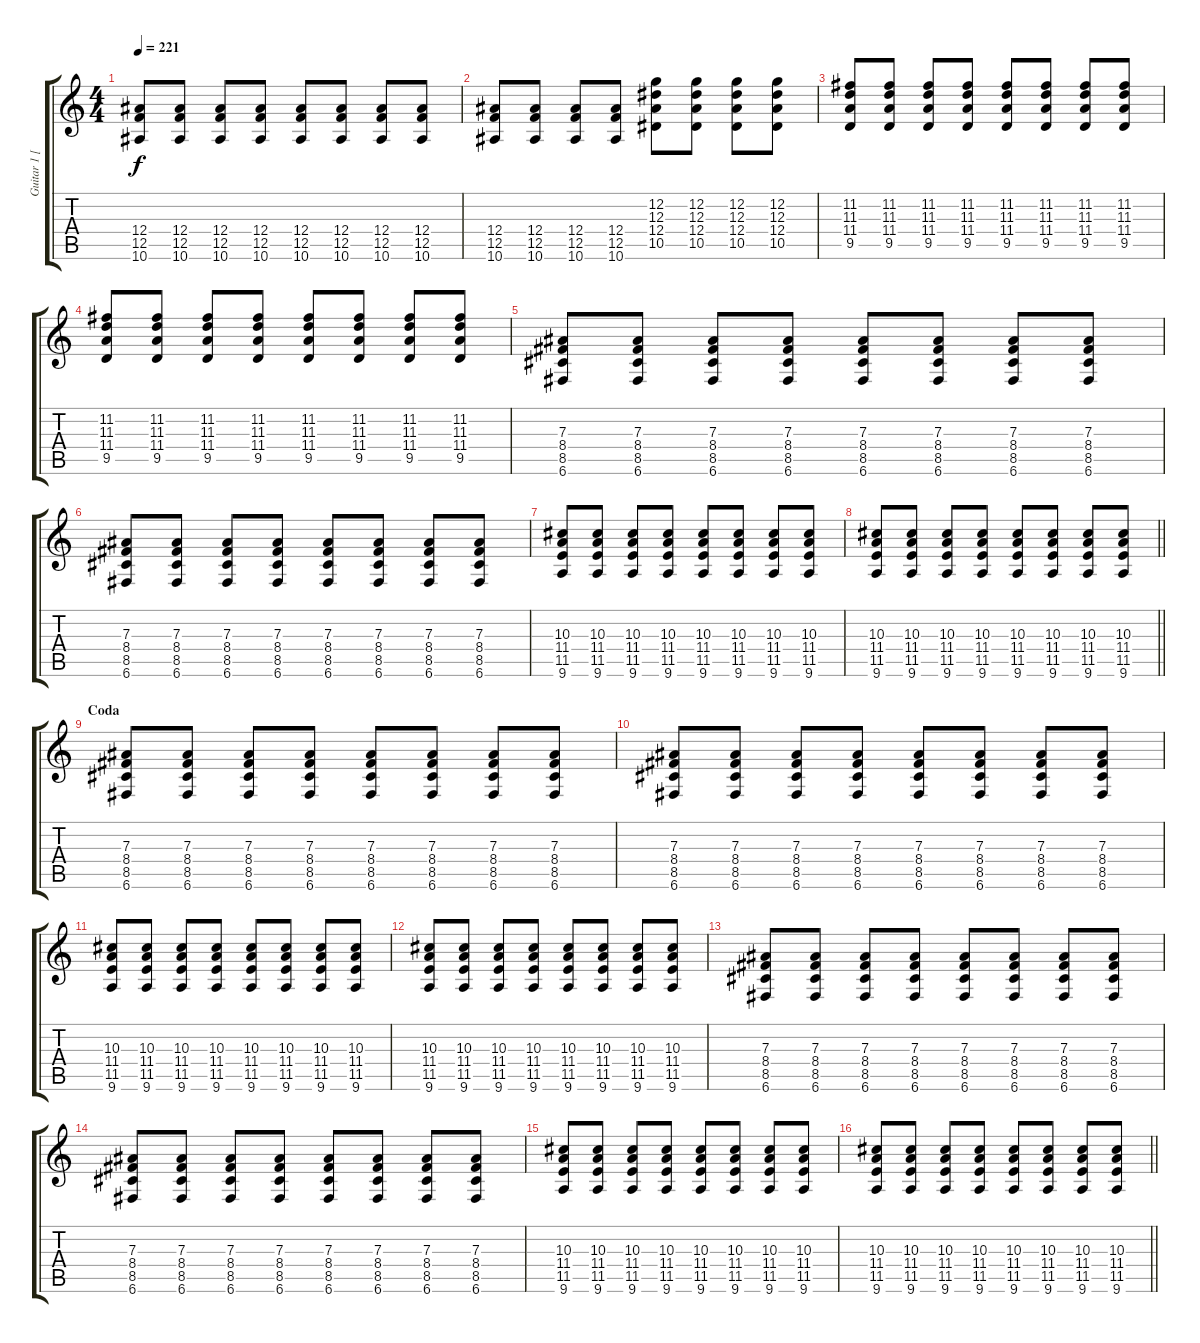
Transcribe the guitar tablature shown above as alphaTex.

\track ("Guitar 1 [Josh Homme]" "Guitar 1 [") {instrument distortionguitar}
\staff {score tabs}
\tuning (C4 G3 Eb3 Bb2 F2 C2) {hide}
\ts (4 4)
\tempo 221
\clef g2
\ks c
(12.4 12.5 10.6).8{dy f} (12.4 12.5 10.6).8 (12.4 12.5 10.6).8 (12.4 12.5 10.6).8 (12.4 12.5 10.6).8 (12.4 12.5 10.6).8 (12.4 12.5 10.6).8 (12.4 12.5 10.6).8 |
(12.4 12.5 10.6).8 (12.4 12.5 10.6).8 (12.4 12.5 10.6).8 (12.4 12.5 10.6).8 (12.2 12.3 12.4 10.5).8 (12.2 12.3 12.4 10.5).8 (12.2 12.3 12.4 10.5).8 (12.2 12.3 12.4 10.5).8 |
(11.2 11.3 11.4 9.5).8 (11.2 11.3 11.4 9.5).8 (11.2 11.3 11.4 9.5).8 (11.2 11.3 11.4 9.5).8 (11.2 11.3 11.4 9.5).8 (11.2 11.3 11.4 9.5).8 (11.2 11.3 11.4 9.5).8 (11.2 11.3 11.4 9.5).8 |
(11.2 11.3 11.4 9.5).8 (11.2 11.3 11.4 9.5).8 (11.2 11.3 11.4 9.5).8 (11.2 11.3 11.4 9.5).8 (11.2 11.3 11.4 9.5).8 (11.2 11.3 11.4 9.5).8 (11.2 11.3 11.4 9.5).8 (11.2 11.3 11.4 9.5).8 |
(7.3 8.4 8.5 6.6).8 (7.3 8.4 8.5 6.6).8 (7.3 8.4 8.5 6.6).8 (7.3 8.4 8.5 6.6).8 (7.3 8.4 8.5 6.6).8 (7.3 8.4 8.5 6.6).8 (7.3 8.4 8.5 6.6).8 (7.3 8.4 8.5 6.6).8 |
(7.3 8.4 8.5 6.6).8 (7.3 8.4 8.5 6.6).8 (7.3 8.4 8.5 6.6).8 (7.3 8.4 8.5 6.6).8 (7.3 8.4 8.5 6.6).8 (7.3 8.4 8.5 6.6).8 (7.3 8.4 8.5 6.6).8 (7.3 8.4 8.5 6.6).8 |
(10.3 11.4 11.5 9.6).8 (10.3 11.4 11.5 9.6).8 (10.3 11.4 11.5 9.6).8 (10.3 11.4 11.5 9.6).8 (10.3 11.4 11.5 9.6).8 (10.3 11.4 11.5 9.6).8 (10.3 11.4 11.5 9.6).8 (10.3 11.4 11.5 9.6).8 |
\barLineRight lightlight
(10.3 11.4 11.5 9.6).8 (10.3 11.4 11.5 9.6).8 (10.3 11.4 11.5 9.6).8 (10.3 11.4 11.5 9.6).8 (10.3 11.4 11.5 9.6).8 (10.3 11.4 11.5 9.6).8 (10.3 11.4 11.5 9.6).8 (10.3 11.4 11.5 9.6).8 |
\section ("" "Coda")
(7.3 8.4 8.5 6.6).8 (7.3 8.4 8.5 6.6).8 (7.3 8.4 8.5 6.6).8 (7.3 8.4 8.5 6.6).8 (7.3 8.4 8.5 6.6).8 (7.3 8.4 8.5 6.6).8 (7.3 8.4 8.5 6.6).8 (7.3 8.4 8.5 6.6).8 |
(7.3 8.4 8.5 6.6).8 (7.3 8.4 8.5 6.6).8 (7.3 8.4 8.5 6.6).8 (7.3 8.4 8.5 6.6).8 (7.3 8.4 8.5 6.6).8 (7.3 8.4 8.5 6.6).8 (7.3 8.4 8.5 6.6).8 (7.3 8.4 8.5 6.6).8 |
(10.3 11.4 11.5 9.6).8 (10.3 11.4 11.5 9.6).8 (10.3 11.4 11.5 9.6).8 (10.3 11.4 11.5 9.6).8 (10.3 11.4 11.5 9.6).8 (10.3 11.4 11.5 9.6).8 (10.3 11.4 11.5 9.6).8 (10.3 11.4 11.5 9.6).8 |
(10.3 11.4 11.5 9.6).8 (10.3 11.4 11.5 9.6).8 (10.3 11.4 11.5 9.6).8 (10.3 11.4 11.5 9.6).8 (10.3 11.4 11.5 9.6).8 (10.3 11.4 11.5 9.6).8 (10.3 11.4 11.5 9.6).8 (10.3 11.4 11.5 9.6).8 |
(7.3 8.4 8.5 6.6).8 (7.3 8.4 8.5 6.6).8 (7.3 8.4 8.5 6.6).8 (7.3 8.4 8.5 6.6).8 (7.3 8.4 8.5 6.6).8 (7.3 8.4 8.5 6.6).8 (7.3 8.4 8.5 6.6).8 (7.3 8.4 8.5 6.6).8 |
(7.3 8.4 8.5 6.6).8 (7.3 8.4 8.5 6.6).8 (7.3 8.4 8.5 6.6).8 (7.3 8.4 8.5 6.6).8 (7.3 8.4 8.5 6.6).8 (7.3 8.4 8.5 6.6).8 (7.3 8.4 8.5 6.6).8 (7.3 8.4 8.5 6.6).8 |
(10.3 11.4 11.5 9.6).8 (10.3 11.4 11.5 9.6).8 (10.3 11.4 11.5 9.6).8 (10.3 11.4 11.5 9.6).8 (10.3 11.4 11.5 9.6).8 (10.3 11.4 11.5 9.6).8 (10.3 11.4 11.5 9.6).8 (10.3 11.4 11.5 9.6).8 |
\barLineRight lightlight
(10.3 11.4 11.5 9.6).8 (10.3 11.4 11.5 9.6).8 (10.3 11.4 11.5 9.6).8 (10.3 11.4 11.5 9.6).8 (10.3 11.4 11.5 9.6).8 (10.3 11.4 11.5 9.6).8 (10.3 11.4 11.5 9.6).8 (10.3 11.4 11.5 9.6).8
